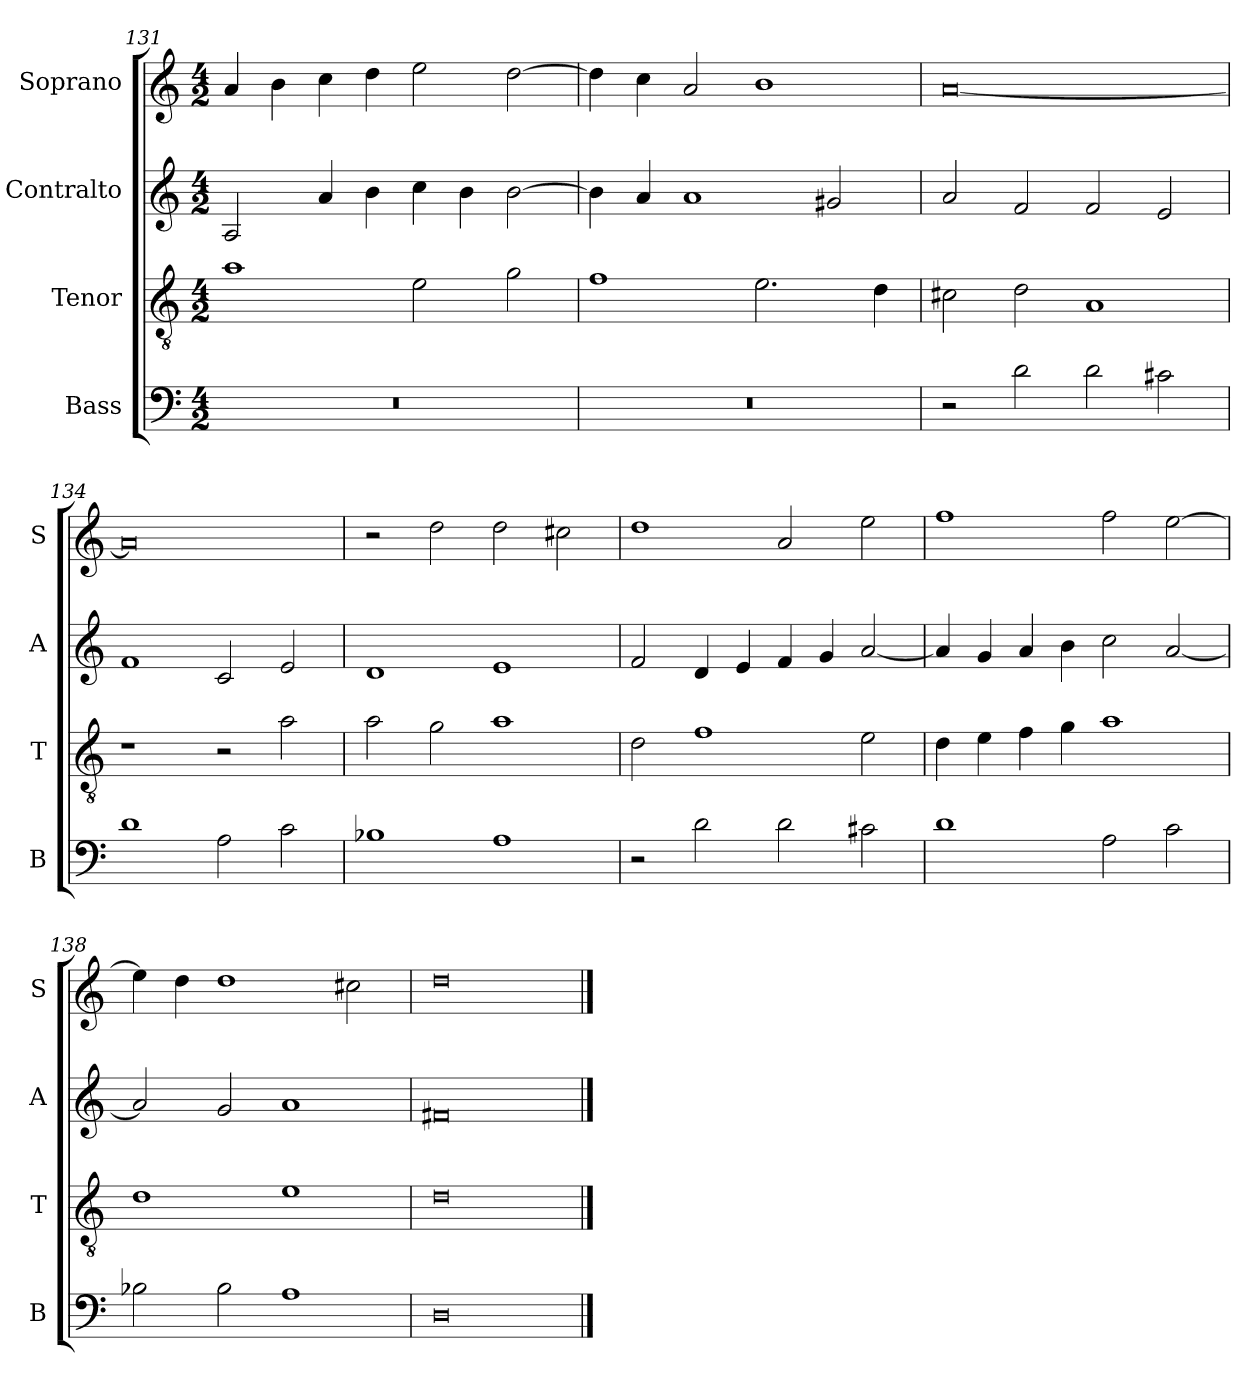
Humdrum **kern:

**kern	**kern	**kern	**kern
*part4	*part3	*part2	*part1
*staff4	*staff3	*staff2	*staff1
*I"Bass	*I"Tenor	*I"Contralto	*I"Soprano
*I'B	*I'T	*I'A	*I'S
*clefF4	*clefGv2	*clefG2	*clefG2
*k[]	*k[]	*k[]	*k[]
*D:dor	*D:dor	*D:dor	*D:dor
*M4/2	*M4/2	*M4/2	*M4/2
=131	=131	=131	=131
0r	1a	2A	4a
.	.	.	4b
.	.	4a	4cc
.	.	4b	4dd
.	2e	4cc	2ee
.	.	4b	.
.	2g	[2b	[2dd
=132	=132	=132	=132
0r	1f	4b]	4dd]
.	.	4a	4cc
.	.	1a	2a
.	2.e	.	1b
.	.	2g#X	.
.	4d	.	.
=133	=133	=133	=133
2r	2c#X	2a	[0a
2d	2d	2f	.
2d	1A	2f	.
2c#X	.	2e	.
=134	=134	=134	=134
1d	1r	1f	0a]
2A	2r	2c	.
2c	2a	2e	.
=135	=135	=135	=135
1B-X	2a	1d	2r
.	2g	.	2dd
1A	1a	1e	2dd
.	.	.	2cc#X
=136	=136	=136	=136
2r	2d	2f	1dd
2d	1f	4d	.
.	.	4e	.
2d	.	4f	2a
.	.	4g	.
2c#X	2e	[2a	2ee
=137	=137	=137	=137
1d	4d	4a]	1ff
.	4e	4g	.
.	4f	4a	.
.	4g	4b	.
2A	1a	2cc	2ff
2c	.	[2a	[2ee
=138	=138	=138	=138
2B-X	1d	2a]	4ee]
.	.	.	4dd
2B-	.	2g	1dd
1A	1e	1a	.
.	.	.	2cc#X
=139	=139	=139	=139
0D	0d	0f#X	0dd
==	==	==	==
*-	*-	*-	*-
